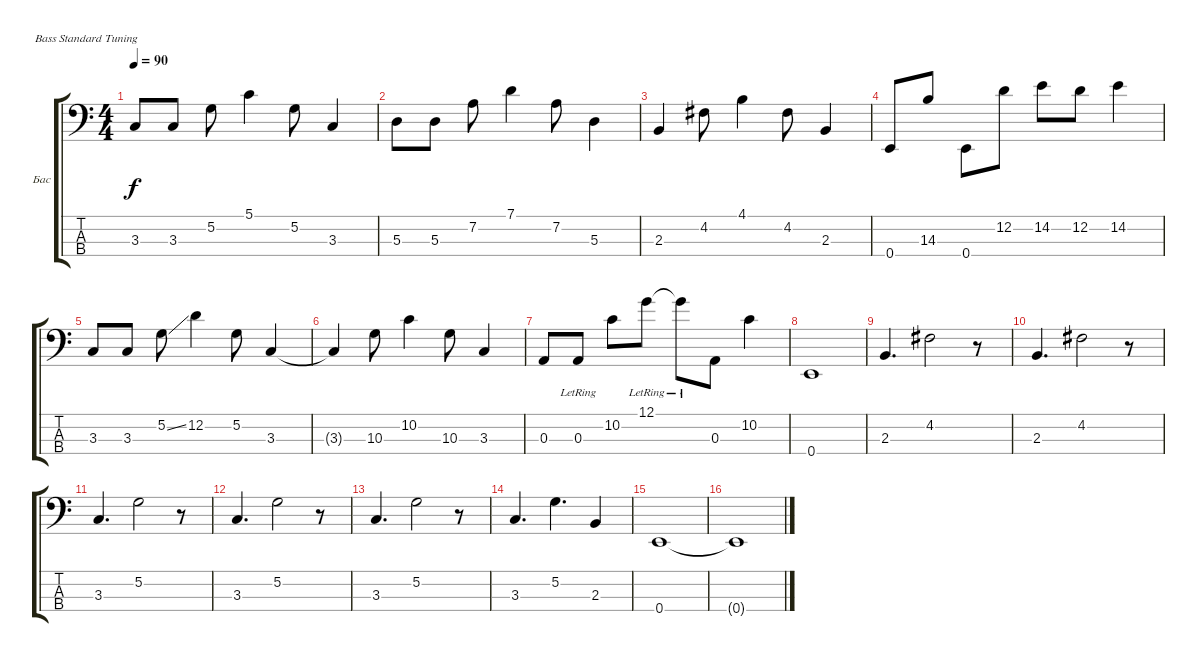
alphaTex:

\defaultSystemsLayout 4
\bracketExtendMode groupsimilarinstruments
\firstSystemTrackNameOrientation horizontal
\otherSystemsTrackNameOrientation horizontal
\track ("Бас" "Бас") {instrument electricbassfinger}
\staff {score tabs}
\tuning (G2 D2 A1 E1)
\ts (4 4)
\tempo 90
\clef f4
\scale
0.333333
\ks c
3.3.8{dy f} 3.3.8 5.2.8 5.1.4 5.2.8 3.3.4 |
\scale
0.333333 5.3.8 5.3.8 7.2.8 7.1.4 7.2.8 5.3.4 |
\scale
0.333333 2.3.4 4.2.8 4.1.4 4.2.8 2.3.4 |
\scale
0.333333 0.4.8 14.3.8 0.4.8 12.2.8 14.2.8 12.2.8 14.2.4 |
\scale
0.333333 3.3.8 3.3.8 5.2{ss}.8 12.2.4 5.2.8 3.3.4 |
\scale
0.333333 3.3{t}.4 10.3.8 10.2.4 10.3.8 3.3.4 |
\scale
0.333333 0.3.8 0.3{lr}.8 10.2.8 12.1{lr}.8 12.1{lr t}.8 0.3.8 10.2.4 |
\scale
0.333333 0.4.1 |
\scale
0.333333 2.3.4{d} 4.2.2 r.8 |
\scale
0.333333 2.3.4{d} 4.2.2 r.8 |
\scale
0.333333 3.3.4{d} 5.2.2 r.8 |
\scale
0.333333 3.3.4{d} 5.2.2 r.8 |
\scale
0.333333 3.3.4{d} 5.2.2 r.8 |
\scale
0.333333 3.3.4{d} 5.2.4{d} 2.3.4 |
\scale
0.333333 0.4.1 |
\scale
0.333333 0.4{t}.1
